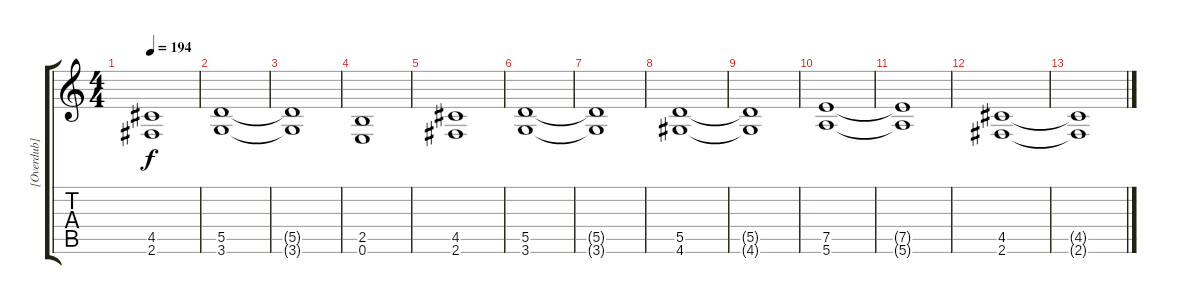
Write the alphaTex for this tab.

\track ("[Overdub]" "[Overdub]") {instrument distortionguitar}
\staff {score tabs}
\tuning (E4 B3 G3 D3 A2 E2) {hide}
\ts (4 4)
\tempo 194
\clef g2
\ks c
(4.5{t} 2.6{t}).1{dy f} |
(5.5 3.6).1 |
(5.5{t} 3.6{t}).1 |
(2.5 0.6).1 |
(4.5 2.6).1 |
(5.5 3.6).1 |
(5.5{t} 3.6{t}).1 |
(5.5 4.6).1 |
(5.5{t} 4.6{t}).1 |
(7.5 5.6).1 |
(7.5{t} 5.6{t}).1 |
(4.5 2.6).1 |
(4.5{t} 2.6{t}).1
